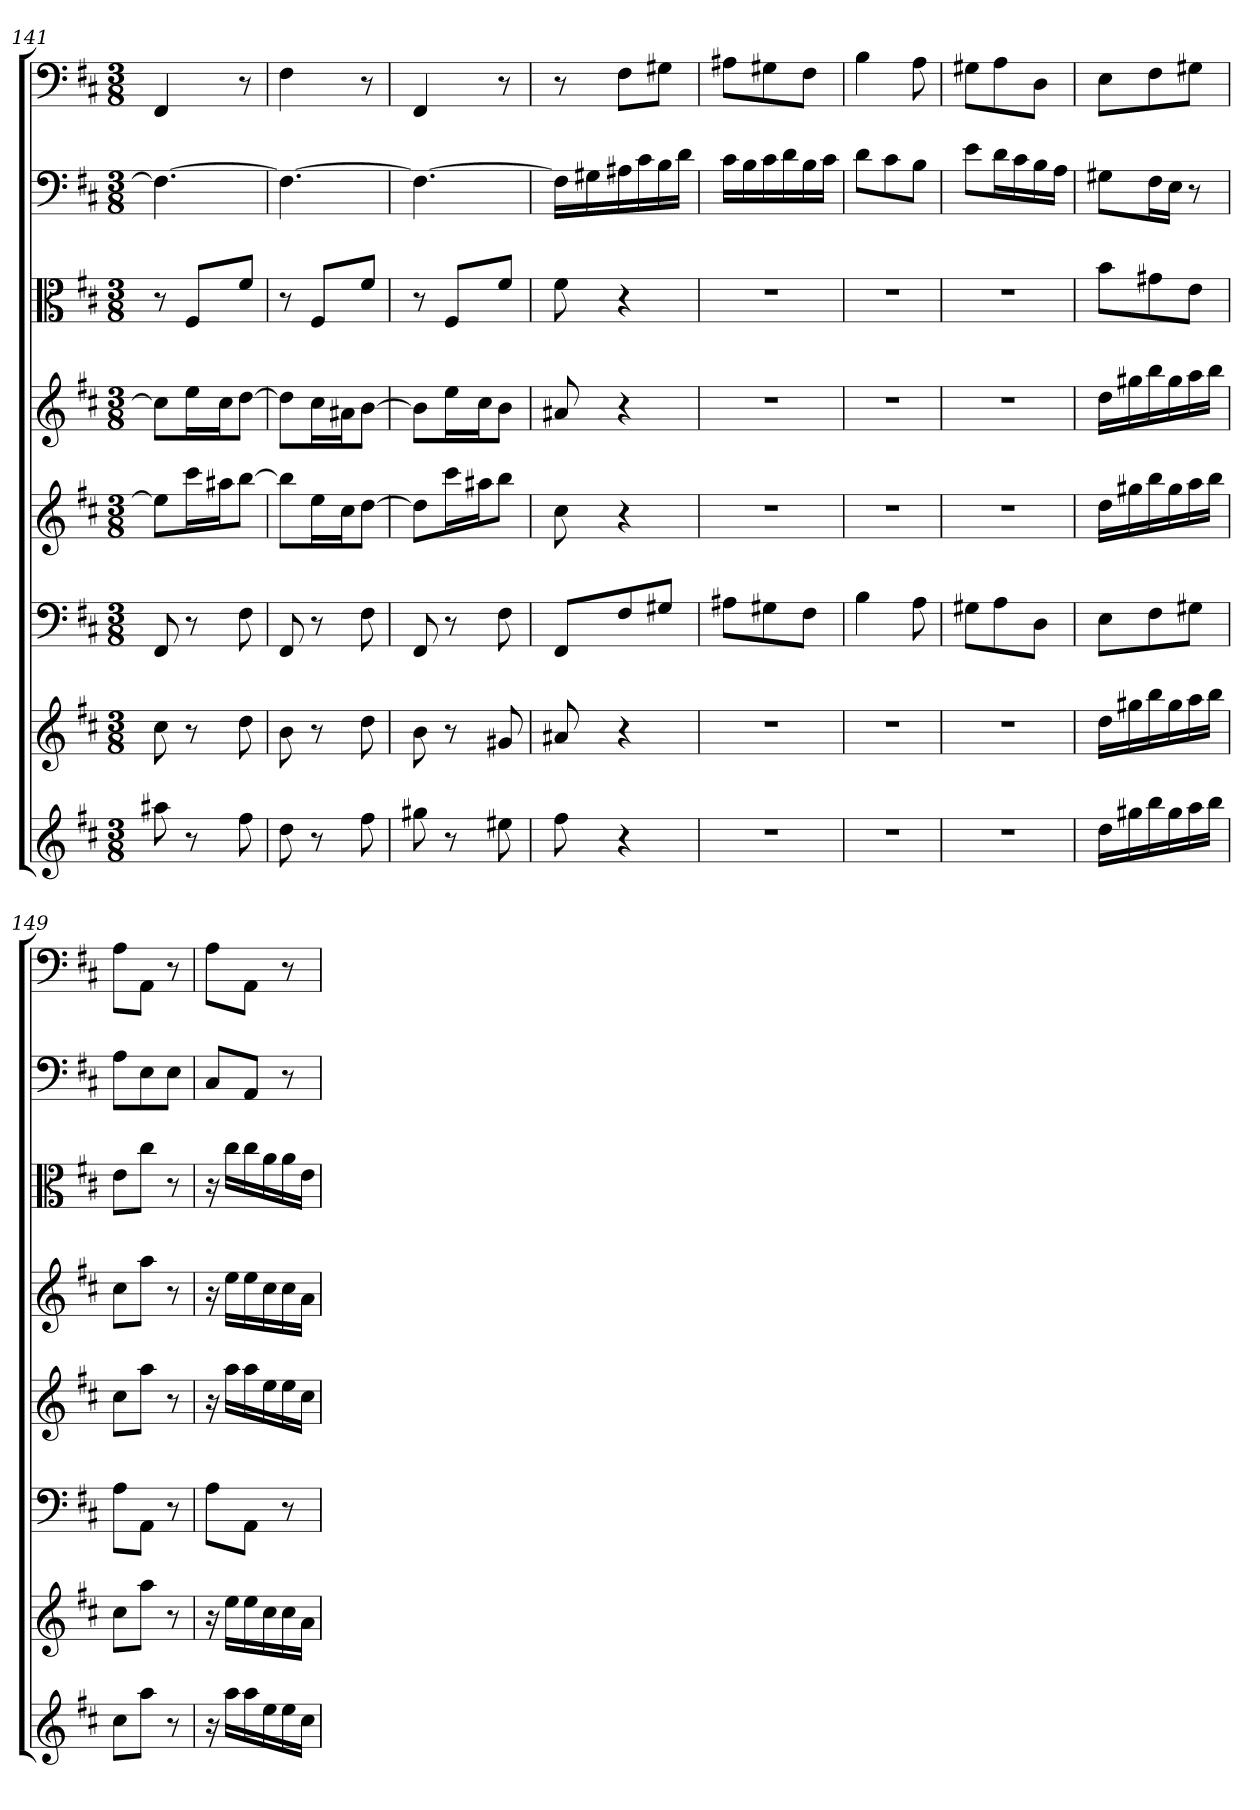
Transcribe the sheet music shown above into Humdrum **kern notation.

**kern	**kern	**kern	**kern	**kern	**kern	**kern	**kern
*part8	*part7	*part6	*part5	*part4	*part3	*part2	*part1
*staff8	*staff7	*staff6	*staff5	*staff4	*staff3	*staff2	*staff1
*	*	*clefF4	*	*	*clefC3	*clefF4	*clefF4
*k[f#c#]	*k[f#c#]	*k[f#c#]	*k[f#c#]	*k[f#c#]	*k[f#c#]	*k[f#c#]	*k[f#c#]
*D:	*D:	*D:	*D:	*D:	*D:	*D:	*D:
*M3/8	*M3/8	*M3/8	*M3/8	*M3/8	*M3/8	*M3/8	*M3/8
=141	=141	=141	=141	=141	=141	=141	=141
8aa#X	8cc#	8FF#	8eeL]	8cc#L]	8r	4.F#_	4FF#
8r	8r	8r	16ccc#L	16eeL	8F#/L	.	.
.	.	.	16aa#XJ	16cc#J	.	.	.
8ff#	8dd	8F#	[8bbJ	[8ddJ	8f#/J	.	8r
=142	=142	=142	=142	=142	=142	=142	=142
8dd	8b	8FF#	8bbL]	8ddL]	8r	4.F#_	4F#
8r	8r	8r	16eeL	16cc#L	8F#/L	.	.
.	.	.	16cc#J	16a#XJ	.	.	.
8ff#	8dd	8F#	[8ddJ	[8bJ	8f#/J	.	8r
=143	=143	=143	=143	=143	=143	=143	=143
8gg#X	8b	8FF#	8ddL]	8bL]	8r	4.F#_	4FF#
8r	8r	8r	16ccc#L	16eeL	8F#/L	.	.
.	.	.	16aa#XJ	16cc#J	.	.	.
8ee#X	8g#X	8F#	8bbJ	8bJ	8f#/J	.	8r
=144	=144	=144	=144	=144	=144	=144	=144
8ff#	8a#X	8FF#/L	8cc#	8a#X	8f#	16F#\LL]	8r
.	.	.	.	.	.	16G#X\	.
4r	4r	8F#/	4r	4r	4r	16A#X\	8F#\L
.	.	.	.	.	.	16c#\	.
.	.	8G#X/J	.	.	.	16B\	8G#X\J
.	.	.	.	.	.	16d\JJ	.
=145	=145	=145	=145	=145	=145	=145	=145
4.r	4.r	8A#X\L	4.r	4.r	4.r	16c#\LL	8A#X\L
.	.	.	.	.	.	16B\	.
.	.	8G#X\	.	.	.	16c#\	8G#X\
.	.	.	.	.	.	16d\	.
.	.	8F#\J	.	.	.	16B\	8F#\J
.	.	.	.	.	.	16c#\JJ	.
=146	=146	=146	=146	=146	=146	=146	=146
4.r	4.r	4B	4.r	4.r	4.r	8d\L	4B
.	.	.	.	.	.	8c#\	.
.	.	8A	.	.	.	8B\J	8A
=147	=147	=147	=147	=147	=147	=147	=147
4.r	4.r	8G#X\L	4.r	4.r	4.r	8e\L	8G#X\L
.	.	8A\	.	.	.	16d\L	8A\
.	.	.	.	.	.	16c#\	.
.	.	8D\J	.	.	.	16B\	8D\J
.	.	.	.	.	.	16A\JJ	.
=148	=148	=148	=148	=148	=148	=148	=148
16ddLL	16ddLL	8E\L	16ddLL	16ddLL	8b\L	8G#X\L	8E\L
16gg#X	16gg#X	.	16gg#X	16gg#X	.	.	.
16bb	16bb	8F#\	16bb	16bb	8g#X\	16F#\L	8F#\
16gg#	16gg#	.	16gg#	16gg#	.	16E\JJ	.
16aa	16aa	8G#X\J	16aa	16aa	8e\J	8r	8G#X\J
16bbJJ	16bbJJ	.	16bbJJ	16bbJJ	.	.	.
=149	=149	=149	=149	=149	=149	=149	=149
8cc#L	8cc#L	8A\L	8cc#L	8cc#L	8e\L	8A\L	8A\L
8aaJ	8aaJ	8AA\J	8aaJ	8aaJ	8cc#\J	8E\	8AA\J
8r	8r	8r	8r	8r	8r	8E\J	8r
=150	=150	=150	=150	=150	=150	=150	=150
16r	16r	8A\L	16r	16r	16r	8C#/L	8A\L
16aaLL	16eeLL	.	16aaLL	16eeLL	16cc#\LL	.	.
16aa	16ee	8AA\J	16aa	16ee	16cc#\	8AA/J	8AA\J
16ee	16cc#	.	16ee	16cc#	16a\	.	.
16ee	16cc#	8r	16ee	16cc#	16a\	8r	8r
16cc#JJ	16aJJ	.	16cc#JJ	16aJJ	16e\JJ	.	.
=	=	=	=	=	=	=	=
*-	*-	*-	*-	*-	*-	*-	*-
